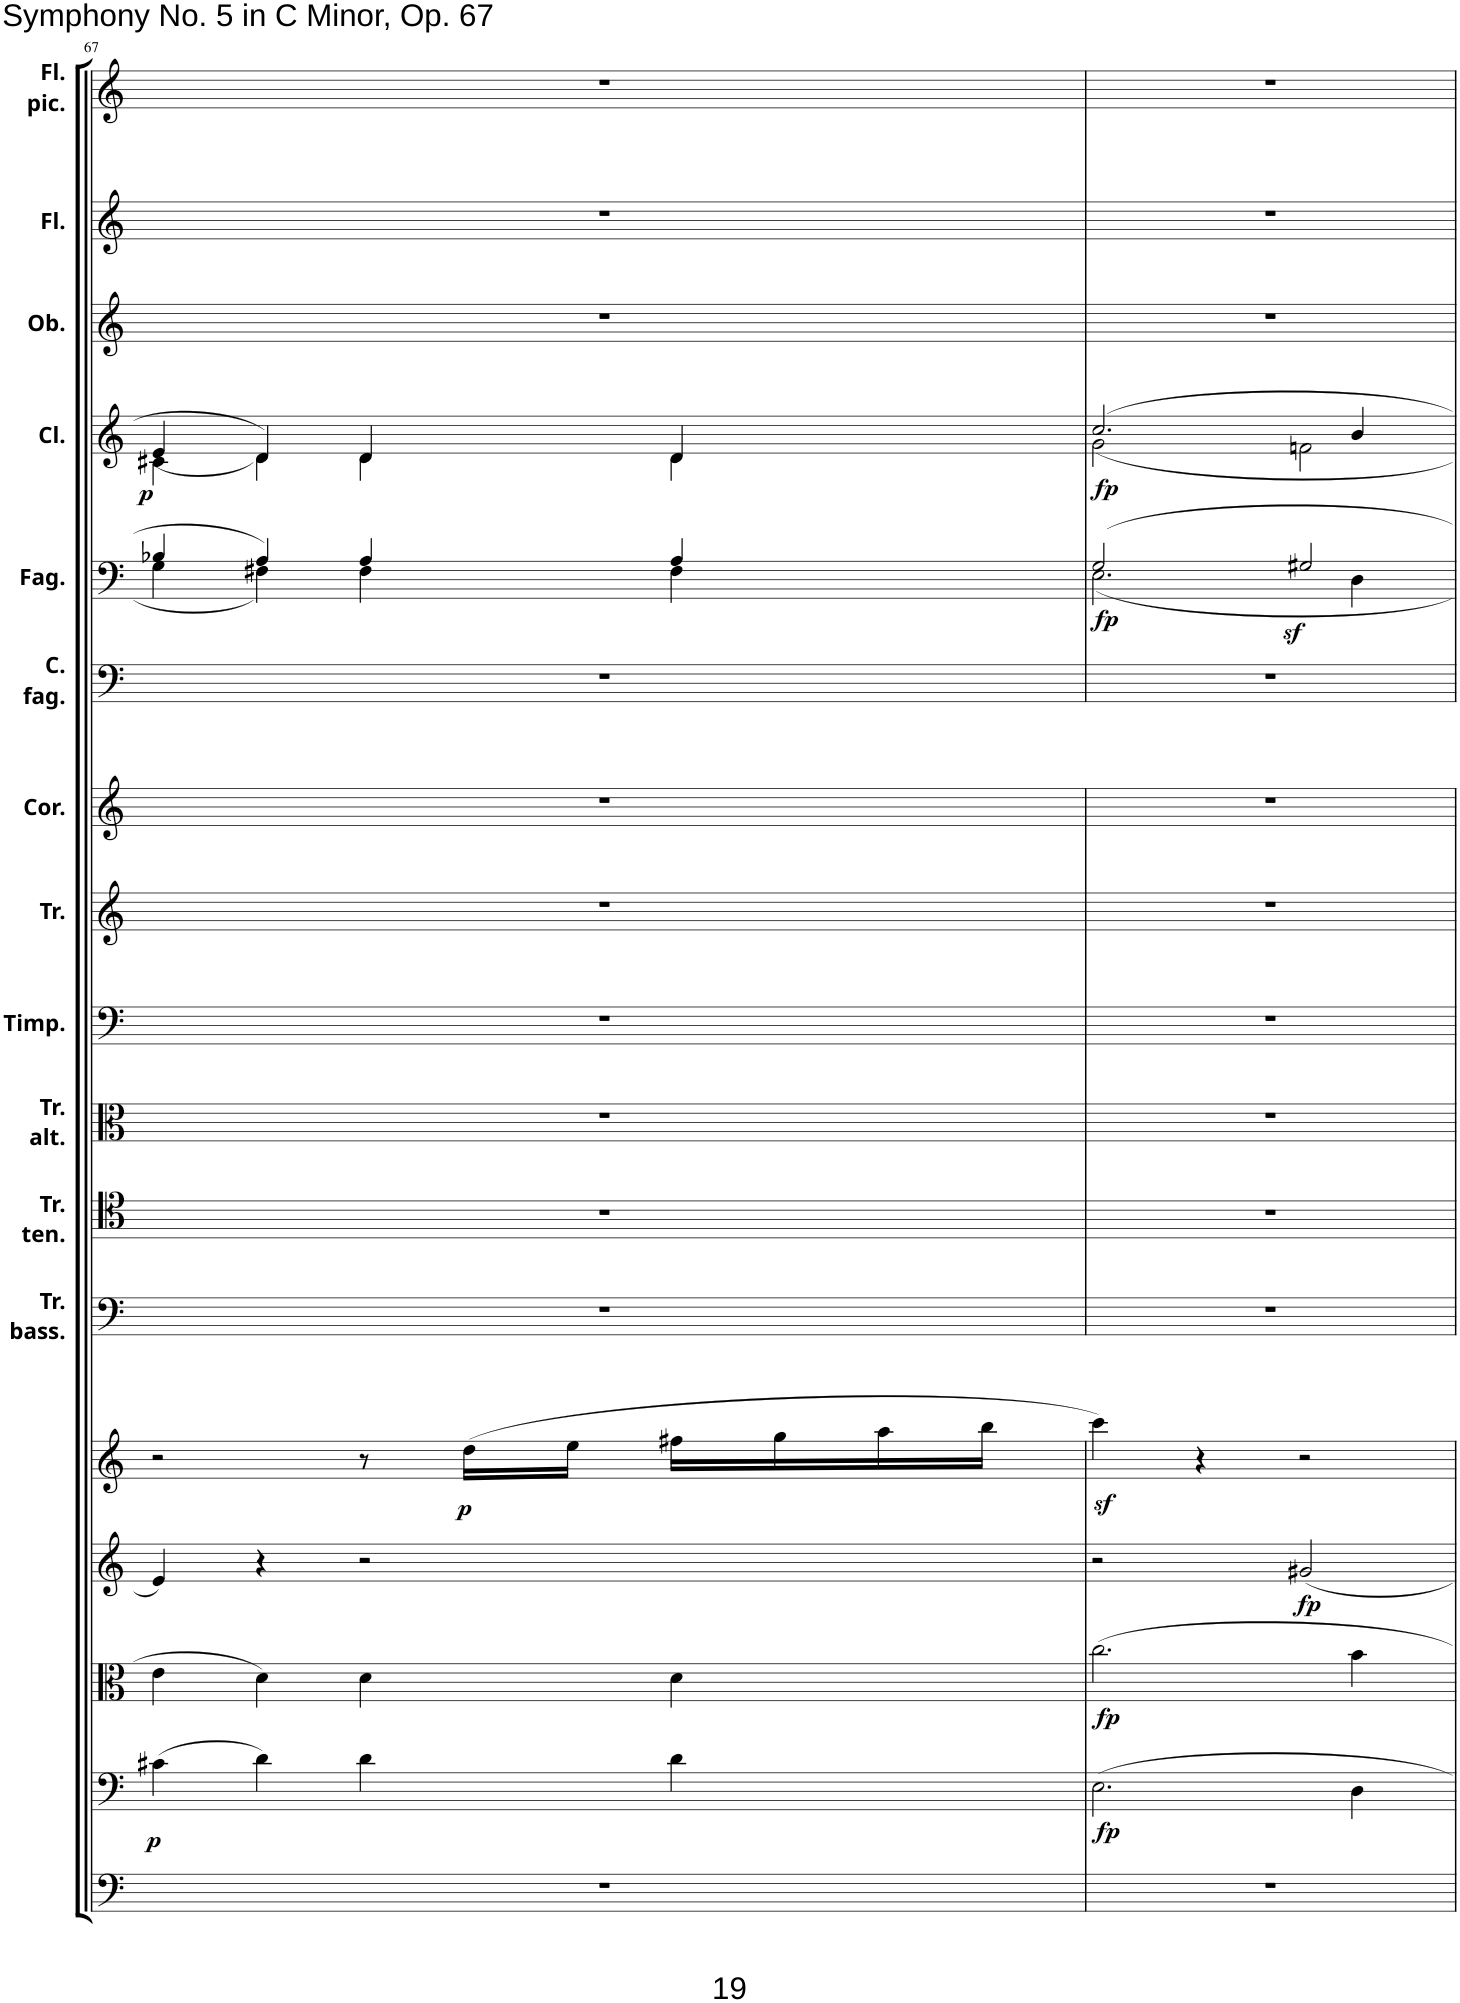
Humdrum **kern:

**kern	**kern	**dynam	**kern	**dynam	**kern	**dynam	**kern	**dynam	**kern	**kern	**kern	**kern	**kern	**kern	**kern	**kern	**dynam	**kern	**dynam	**kern	**kern	**kern
*part17	*part16	*part16	*part15	*part15	*part14	*part14	*part13	*part13	*part12	*part11	*part10	*part9	*part8	*part7	*part6	*part5	*part5	*part4	*part4	*part3	*part2	*part1
*staff17	*staff16	*staff16	*staff15	*staff15	*staff14	*staff14	*staff13	*staff13	*staff12	*staff11	*staff10	*staff9	*staff8	*staff7	*staff6	*staff5	*staff5	*staff4	*staff4	*staff3	*staff2	*staff1
*I"Basso.	*I"Violoncello.	*	*I"Viola.	*	*I"Violino II.	*	*I"Violino I.	*	*I"Trombone Basso.	*I"Trombone Tenore.	*I"Trombone Alto.	*I"Timpani in C.G.	*I"Trombe in C.	*I"Corni in C.	*I"Contrafagotto.	*I"Fagotti.	*	*I"Clarinetti in C.	*	*I"Oboi.	*I"Flauti.	*I"Flauto piccolo.
*	*	*	*	*	*	*	*	*	*I'Tr. bass.	*I'Tr. ten.	*I'Tr. alt.	*I'Timp.	*I'Tr.	*I'Cor.	*I'C. fag.	*I'Fag.	*	*I'Cl.	*	*I'Ob.	*I'Fl.	*I'Fl. pic.
!!LO:PB:g=z
*clefF4	*clefF4	*	*clefC3	*	*clefG2	*	*clefG2	*	*clefF4	*clefC4	*clefC3	*clefF4	*clefG2	*clefG2	*clefF4	*clefF4	*	*clefG2	*	*clefG2	*clefG2	*clefG2
*Trd7c12	*	*	*	*	*	*	*	*	*	*	*	*	*	*Trd7c12	*Trd7c12	*	*	*Trd1c2	*	*	*	*Trd-7c-12
*k[]	*k[]	*	*k[]	*	*k[]	*	*k[]	*	*k[]	*k[]	*k[]	*k[]	*k[]	*k[]	*k[]	*k[]	*	*k[]	*	*k[]	*k[]	*k[]
*M4/4	*M4/4	*	*M4/4	*	*M4/4	*	*M4/4	*	*M4/4	*M4/4	*M4/4	*M4/4	*M4/4	*M4/4	*M4/4	*M4/4	*	*M4/4	*	*M4/4	*M4/4	*M4/4
*met(c)	*met(c)	*	*met(c)	*	*met(c)	*	*met(c)	*	*met(c)	*met(c)	*met(c)	*met(c)	*met(c)	*met(c)	*met(c)	*met(c)	*	*met(c)	*	*met(c)	*met(c)	*met(c)
=67	=67	=67	=67	=67	=67	=67	=67	=67	=67	=67	=67	=67	=67	=67	=67	=67	=67	=67	=67	=67	=67	=67
*	*	*	*	*	*	*	*	*	*	*	*	*	*	*	*	*^	*	*^	*	*	*	*
!	!	!LO:DY:b	!	!	!	!	!	!	!	!	!	!	!	!	!	!	!	!	!	!	!LO:DY:b	!	!	!
1r	(4c#X\	p	4e\	.	4e/	.	2r	.	1r	1r	1r	1r	1r	1r	1r	4B-X/	4G\	.	4e/	(4c#X\	p	1r	1r	1r
.	4d\)	.	4d\	.	4r	.	.	.	.	.	.	.	.	.	.	4A/	4F#X\	.	4d/	4d\)	.	.	.	.
.	4d\	.	4d\	.	2r	.	8r	.	.	.	.	.	.	.	.	4A/	4F#\	.	4d/	4d\	.	.	.	.
!	!	!	!	!	!	!	!	!LO:DY:b	!	!	!	!	!	!	!	!	!	!	!	!	!	!	!	!
.	.	.	.	.	.	.	(16dd\LL	p	.	.	.	.	.	.	.	.	.	.	.	.	.	.	.	.
.	.	.	.	.	.	.	16ee\JJ	.	.	.	.	.	.	.	.	.	.	.	.	.	.	.	.	.
.	4d\	.	4d\	.	.	.	16ff#X\LL	.	.	.	.	.	.	.	.	4A/	4F#\	.	4d/	4d\	.	.	.	.
.	.	.	.	.	.	.	16gg\	.	.	.	.	.	.	.	.	.	.	.	.	.	.	.	.	.
.	.	.	.	.	.	.	16aa\	.	.	.	.	.	.	.	.	.	.	.	.	.	.	.	.	.
.	.	.	.	.	.	.	16bb\JJ	.	.	.	.	.	.	.	.	.	.	.	.	.	.	.	.	.
=68	=68	=68	=68	=68	=68	=68	=68	=68	=68	=68	=68	=68	=68	=68	=68	=68	=68	=68	=68	=68	=68	=68	=68	=68
!	!	!LO:DY:b	!	!LO:DY:b	!	!	!	!	!	!	!	!	!	!	!	!	!	!LO:DY:b	!	!	!LO:DY:b	!	!	!
1r	2.E\	fp	2.cc\	fp	2r	.	4cccz<\)	.	1r	1r	1r	1r	1r	1r	1r	2G/	2.E\	fp	2.cc/	2g\	fp	1r	1r	1r
.	.	.	.	.	.	.	4r	.	.	.	.	.	.	.	.	.	.	.	.	.	.	.	.	.
!	!	!	!	!	!	!LO:DY:b	!	!	!	!	!	!	!	!	!	!	!	!LO:DY:b	!	!	!	!	!	!
.	.	.	.	.	2g#X/	fp	2r	.	.	.	.	.	.	.	.	2G#X/	.	sf	.	2fn\	.	.	.	.
.	4D\	.	4b\	.	.	.	.	.	.	.	.	.	.	.	.	.	4D\	.	4b/	.	.	.	.	.
*	*	*	*	*	*	*	*	*	*	*	*	*	*	*	*	*v	*v	*	*	*	*	*	*	*
*	*	*	*	*	*	*	*	*	*	*	*	*	*	*	*	*	*	*v	*v	*	*	*	*
=	=	=	=	=	=	=	=	=	=	=	=	=	=	=	=	=	=	=	=	=	=	=
*-	*-	*-	*-	*-	*-	*-	*-	*-	*-	*-	*-	*-	*-	*-	*-	*-	*-	*-	*-	*-	*-	*-
